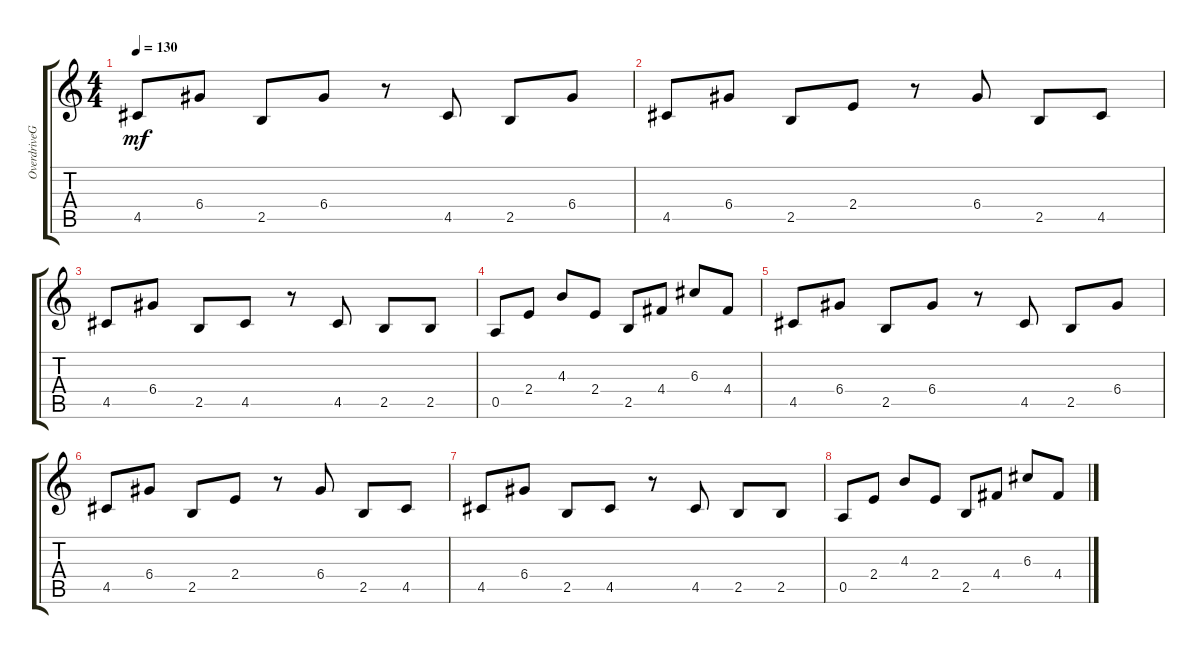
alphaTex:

\track ("OverdriveGuitar" "OverdriveG") {instrument overdrivenguitar}
\staff {score tabs}
\tuning (E4 B3 G3 D3 A2 E2) {hide}
\ts (4 4)
\tempo 130
\clef g2
\ks c
4.5.8{dy mf} 6.4.8 2.5.8 6.4.8 r.8 4.5.8 2.5.8 6.4.8 |
4.5.8 6.4.8 2.5.8 2.4.8 r.8 6.4.8 2.5.8 4.5.8 |
4.5.8 6.4.8 2.5.8 4.5.8 r.8 4.5.8 2.5.8 2.5.8 |
0.5.8 2.4.8 4.3.8 2.4.8 2.5.8 4.4.8 6.3.8 4.4.8 |
4.5.8 6.4.8 2.5.8 6.4.8 r.8 4.5.8 2.5.8 6.4.8 |
4.5.8 6.4.8 2.5.8 2.4.8 r.8 6.4.8 2.5.8 4.5.8 |
4.5.8 6.4.8 2.5.8 4.5.8 r.8 4.5.8 2.5.8 2.5.8 |
0.5.8 2.4.8 4.3.8 2.4.8 2.5.8 4.4.8 6.3.8 4.4.8
